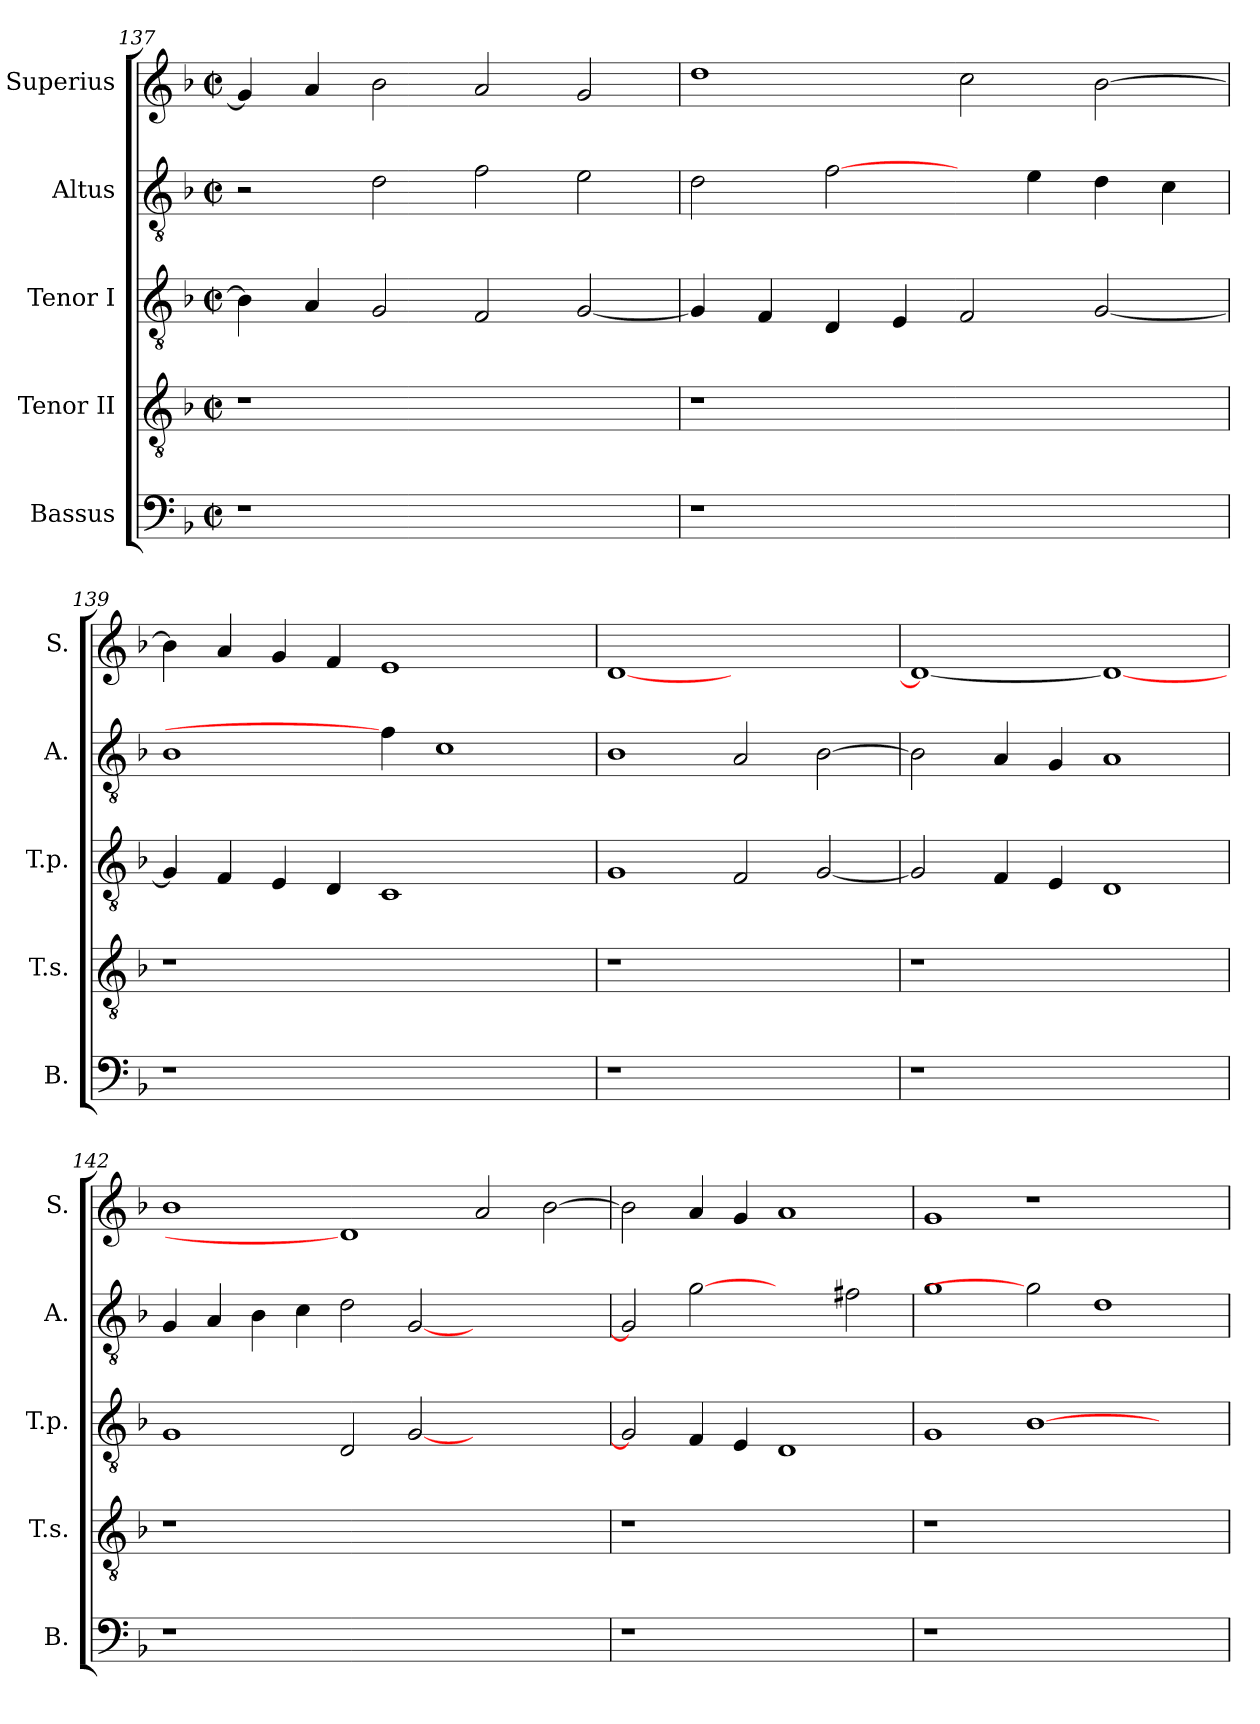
**kern	**kern	**kern	**kern	**kern
*part5	*part4	*part3	*part2	*part1
*staff5	*staff4	*staff3	*staff2	*staff1
*I"Bassus	*I"Tenor II	*I"Tenor I	*I"Altus	*I"Superius
*I'B.	*I'T.s.	*I'T.p.	*I'A.	*I'S.
*clefF4	*clefGv2	*clefGv2	*clefGv2	*clefG2
*	*ITrd7c12	*ITrd7c12	*ITrd7c12	*
*k[b-]	*k[b-]	*k[b-]	*k[b-]	*k[b-]
*F:	*F:	*F:	*F:	*F:
*M2/2	*M2/2	*M2/2	*M2/2	*M2/2
*met(c|)	*met(c|)	*met(c|)	*met(c|)	*met(c|)
=137	=137	=137	=137	=137
!LO:N:vis=1	!LO:N:vis=1	!	!	!
1r	1r	4BB-i\]	2r	4gi/]
.	.	4AAi/	.	4ai/
.	.	2GGi/	2Di\	2b-i\
1ryy	1ryy	2FFi/	2Fi\	2ai/
.	.	[<2GGi/	2Ei\	2gi/
=138	=138	=138	=138	=138
!LO:N:vis=1	!LO:N:vis=1	!	!	!
1r	1r	4GGi/]	2Di\	1ddi
.	.	4FFi/	.	.
.	.	4DDi/	[2Fi\	.
.	.	4EEi/	.	.
1ryy	1ryy	2FFi/	4ryy	2cci\
.	.	.	4Ei\	.
.	.	[<2GGi/	4Di\	[>2b-i\
.	.	.	4Ci\	.
=139	=139	=139	=139	=139
!LO:N:vis=1	!LO:N:vis=1	!	!	!
1r	1r	4GGi/]	1BB-i	4b-i\]
.	.	4FFi/	.	4ai/
.	.	4EEi/	.	4gi/
.	.	4DDi/	.	4fi/
1ryy	1ryy	1CCi	4Fi\]	1ei
.	.	.	1Ci	.
4ryy	4ryy	4ryy	.	4ryy
=140	=140	=140	=140	=140
!LO:N:vis=1	!LO:N:vis=1	!	!	!
1r	1r	1GGi	1BB-i	[<1di
1ryy	1ryy	2FFi/	2AAi/	1ryy
.	.	[<2GGi/	[>2BB-i\	.
!!LO:LB:g=z
=141	=141	=141	=141	=141
!LO:N:vis=1	!LO:N:vis=1	!	!	!
1r	1r	2GGi/]	2BB-i\]	1di_<
.	.	4FFi/	4AAi/	.
.	.	4EEi/	4GGi/	.
1ryy	1ryy	1DDi	1AAi	1di_
=142	=142	=142	=142	=142
!LO:N:vis=1	!LO:N:vis=1	!	!	!
1r	1r	1GGi	4GGi/	1b-i
.	.	.	4AAi/	.
.	.	.	4BB-i\	.
.	.	.	4Ci\	.
0ryy	0ryy	2DDi/	2Di\	1di]
.	.	[<2GGi/	[<2GGi/	.
.	.	1ryy	1ryy	2ai/
.	.	.	.	[>2b-i\
=143	=143	=143	=143	=143
!LO:N:vis=1	!LO:N:vis=1	!	!	!
1r	1r	2GGi/]	2GGi/]	2b-i\]
.	.	4FFi/	[2Gi	4ai/
.	.	4EEi/	.	4gi/
1ryy	1ryy	1DDi	2ryy	1ai
.	.	.	2F#Xi\	.
=144	=144	=144	=144	=144
!LO:N:vis=1	!LO:N:vis=1	!	!	!
1r	1r	1GGi	1Gi	1gi
1.ryy	1.ryy	[>1BB-i	2Gi]	1r
.	.	.	1Di	.
.	.	2ryy	.	2ryy
=	=	=	=	=
*-	*-	*-	*-	*-
